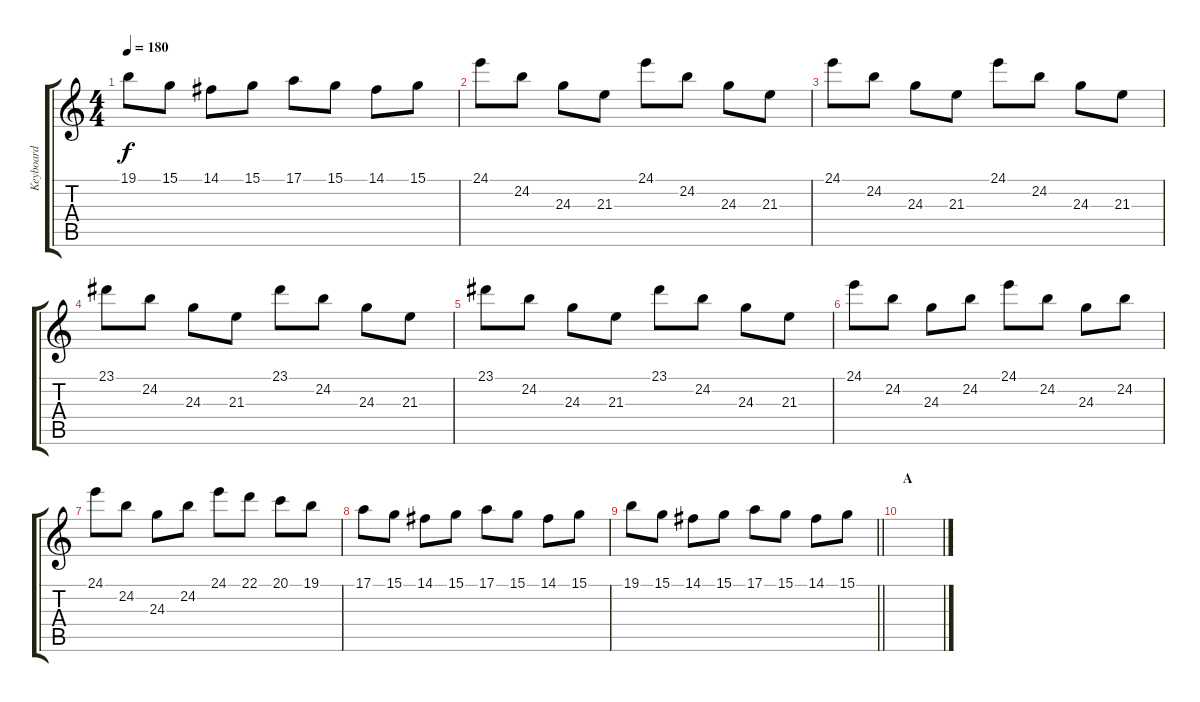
\track ("Keyboard" "Keyboard") {instrument synthstrings1}
\staff {score tabs}
\tuning (E4 B3 G3 D3 A2 E2) {hide}
\ts (4 4)
\tempo 180
\clef g2
\ks c
19.1.8{dy f} 15.1.8 14.1.8 15.1.8 17.1.8 15.1.8 14.1.8 15.1.8 |
24.1.8 24.2.8 24.3.8 21.3.8 24.1.8 24.2.8 24.3.8 21.3.8 |
24.1.8 24.2.8 24.3.8 21.3.8 24.1.8 24.2.8 24.3.8 21.3.8 |
23.1.8 24.2.8 24.3.8 21.3.8 23.1.8 24.2.8 24.3.8 21.3.8 |
23.1.8 24.2.8 24.3.8 21.3.8 23.1.8 24.2.8 24.3.8 21.3.8 |
24.1.8 24.2.8 24.3.8 24.2.8 24.1.8 24.2.8 24.3.8 24.2.8 |
24.1.8 24.2.8 24.3.8 24.2.8 24.1.8 22.1.8 20.1.8 19.1.8 |
17.1.8 15.1.8 14.1.8 15.1.8 17.1.8 15.1.8 14.1.8 15.1.8 |
\barLineRight lightlight
19.1.8 15.1.8 14.1.8 15.1.8 17.1.8 15.1.8 14.1.8 15.1.8 |
\section ("" "A")
